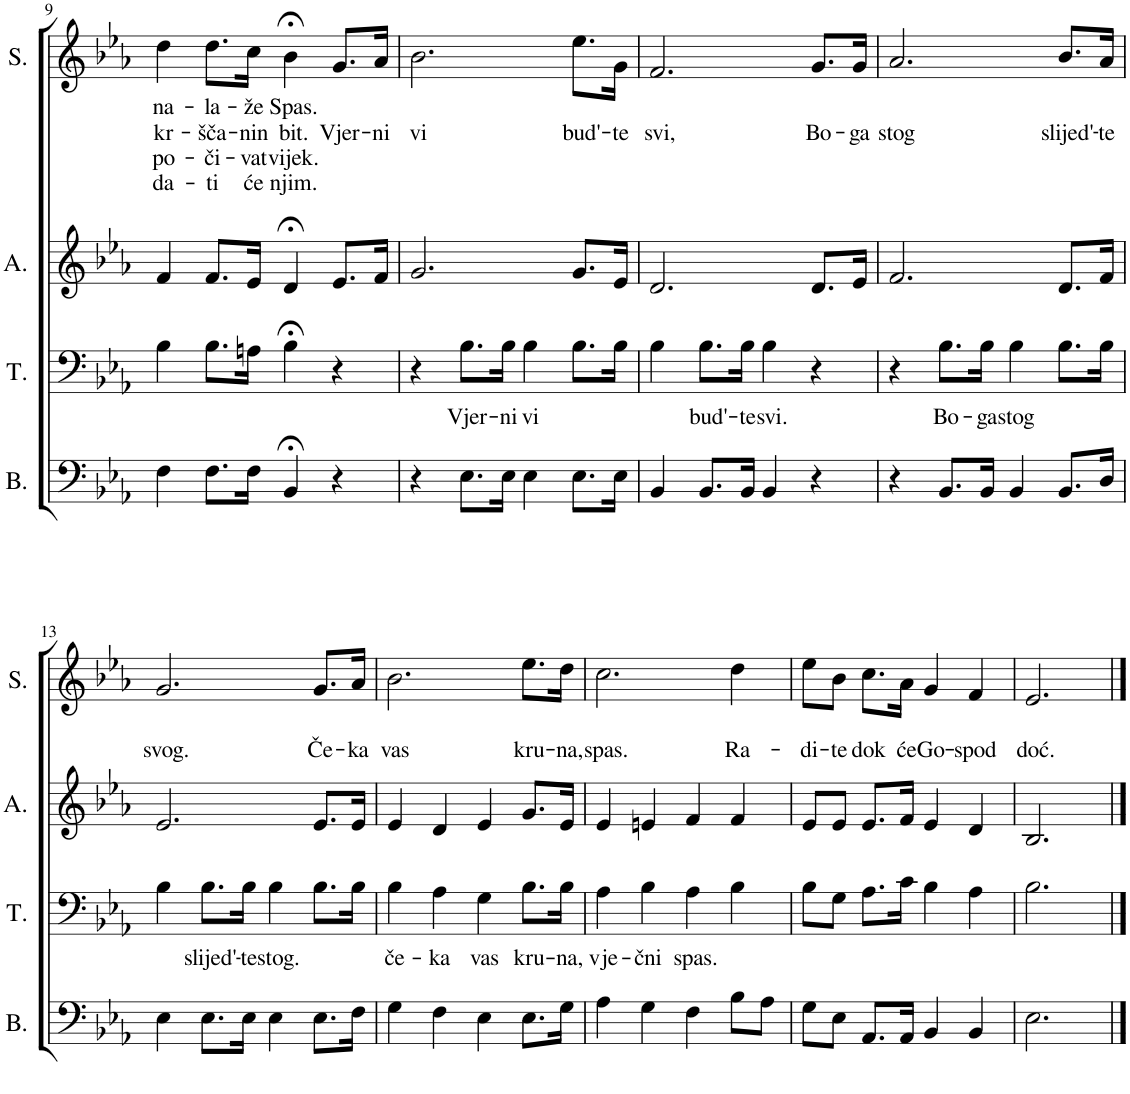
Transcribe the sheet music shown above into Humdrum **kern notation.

**kern	**kern	**text	**kern	**kern	**text	**text	**text	**text
*part4	*part3	*part3	*part2	*part1	*part1	*part1	*part1	*part1
*staff4	*staff3	*staff3	*staff2	*staff1	*staff1	*staff1	*staff1	*staff1
*I"Bass	*I"Tenor	*	*I"Alto	*I"Soprano	*	*	*	*
*I'B.	*I'T.	*	*I'A.	*I'S.	*	*	*	*
!!LO:PB:g=z
*clefF4	*clefF4	*	*clefG2	*clefG2	*	*	*	*
*k[b-e-a-]	*k[b-e-a-]	*	*k[b-e-a-]	*k[b-e-a-]	*	*	*	*
*M4/4	*M4/4	*	*M4/4	*M4/4	*	*	*	*
*met(c)	*met(c)	*	*met(c)	*met(c)	*	*	*	*
=9	=9	=9	=9	=9	=9	=9	=9	=9
!	!	!	!	!	!LO:LY:b	!LO:LY:b	!LO:LY:b	!LO:LY:b
4F\	4B-\	.	4f/	4dd\	na-	kr-	po-	da-
!	!	!	!	!	!LO:LY:b	!LO:LY:b	!LO:LY:b	!LO:LY:b
8.F\L	8.B-\L	.	8.f/L	8.dd\L	-la-	-šča-	-či-	-ti
!	!	!	!	!	!LO:LY:b	!LO:LY:b	!LO:LY:b	!LO:LY:b
16F\Jk	16An\Jk	.	16e-/Jk	16cc\Jk	-že	-nin	-vat	će
!	!	!	!	!	!LO:LY:b	!LO:LY:b	!LO:LY:b	!LO:LY:b
4BB-;</	4B-;<\	.	4d;</	4b-;<\	Spas.	bit.	vijek.	njim.
!	!	!	!	!	!	!LO:LY:b	!	!
4r	4r	.	8.e-/L	8.g/L	.	Vjer-	.	.
!	!	!	!	!	!	!LO:LY:b	!	!
.	.	.	16f/Jk	16a-/Jk	.	-ni	.	.
=10	=10	=10	=10	=10	=10	=10	=10	=10
!	!	!	!	!	!	!LO:LY:b	!	!
4r	4r	.	2.g/	2.b-\	.	vi	.	.
!	!	!LO:LY:b	!	!	!	!	!	!
8.E-\L	8.B-\L	Vjer-	.	.	.	.	.	.
!	!	!LO:LY:b	!	!	!	!	!	!
16E-\Jk	16B-\Jk	-ni	.	.	.	.	.	.
!	!	!LO:LY:b	!	!	!	!	!	!
4E-\	4B-\	vi	.	.	.	.	.	.
!	!	!	!	!	!	!LO:LY:b	!	!
8.E-\L	8.B-\L	.	8.g/L	8.ee-\L	.	bud'-	.	.
!	!	!	!	!	!	!LO:LY:b	!	!
16E-\Jk	16B-\Jk	.	16e-/Jk	16g\Jk	.	-te	.	.
=11	=11	=11	=11	=11	=11	=11	=11	=11
!	!	!	!	!	!	!LO:LY:b	!	!
4BB-/	4B-\	.	2.d/	2.f/	.	svi,	.	.
!	!	!LO:LY:b	!	!	!	!	!	!
8.BB-/L	8.B-\L	bud'-	.	.	.	.	.	.
!	!	!LO:LY:b	!	!	!	!	!	!
16BB-/Jk	16B-\Jk	-te	.	.	.	.	.	.
!	!	!LO:LY:b	!	!	!	!	!	!
4BB-/	4B-\	svi.	.	.	.	.	.	.
!	!	!	!	!	!	!LO:LY:b	!	!
4r	4r	.	8.d/L	8.g/L	.	Bo-	.	.
!	!	!	!	!	!	!LO:LY:b	!	!
.	.	.	16e-/Jk	16g/Jk	.	-ga	.	.
=12	=12	=12	=12	=12	=12	=12	=12	=12
!	!	!	!	!	!	!LO:LY:b	!	!
4r	4r	.	2.f/	2.a-/	.	stog	.	.
!	!	!LO:LY:b	!	!	!	!	!	!
8.BB-/L	8.B-\L	Bo-	.	.	.	.	.	.
!	!	!LO:LY:b	!	!	!	!	!	!
16BB-/Jk	16B-\Jk	-ga	.	.	.	.	.	.
!	!	!LO:LY:b	!	!	!	!	!	!
4BB-/	4B-\	stog	.	.	.	.	.	.
!	!	!	!	!	!	!LO:LY:b	!	!
8.BB-/L	8.B-\L	.	8.d/L	8.b-/L	.	slijed'-	.	.
!	!	!	!	!	!	!LO:LY:b	!	!
16D/Jk	16B-\Jk	.	16f/Jk	16a-/Jk	.	-te	.	.
!!LO:LB:g=z
=13	=13	=13	=13	=13	=13	=13	=13	=13
!	!	!	!	!	!	!LO:LY:b	!	!
4E-\	4B-\	.	2.e-/	2.g/	.	svog.	.	.
!	!	!LO:LY:b	!	!	!	!	!	!
8.E-\L	8.B-\L	slijed'-	.	.	.	.	.	.
!	!	!LO:LY:b	!	!	!	!	!	!
16E-\Jk	16B-\Jk	-te	.	.	.	.	.	.
!	!	!LO:LY:b	!	!	!	!	!	!
4E-\	4B-\	stog.	.	.	.	.	.	.
!	!	!	!	!	!	!LO:LY:b	!	!
8.E-\L	8.B-\L	.	8.e-/L	8.g/L	.	Če-	.	.
!	!	!	!	!	!	!LO:LY:b	!	!
16F\Jk	16B-\Jk	.	16e-/Jk	16a-/Jk	.	-ka	.	.
=14	=14	=14	=14	=14	=14	=14	=14	=14
!	!	!LO:LY:b	!	!	!	!LO:LY:b	!	!
4G\	4B-\	če-	4e-/	2.b-\	.	vas	.	.
!	!	!LO:LY:b	!	!	!	!	!	!
4F\	4A-\	-ka	4d/	.	.	.	.	.
!	!	!LO:LY:b	!	!	!	!	!	!
4E-\	4G\	vas	4e-/	.	.	.	.	.
!	!	!LO:LY:b	!	!	!	!LO:LY:b	!	!
8.E-\L	8.B-\L	kru-	8.g/L	8.ee-\L	.	kru-	.	.
!	!	!LO:LY:b	!	!	!	!LO:LY:b	!	!
16G\Jk	16B-\Jk	-na,	16e-/Jk	16dd\Jk	.	-na,	.	.
=15	=15	=15	=15	=15	=15	=15	=15	=15
!	!	!LO:LY:b	!	!	!	!LO:LY:b	!	!
4A-\	4A-\	vje-	4e-/	2.cc\	.	spas.	.	.
!	!	!LO:LY:b	!	!	!	!	!	!
4G\	4B-\	-čni	4en/	.	.	.	.	.
!	!	!LO:LY:b	!	!	!	!	!	!
4F\	4A-\	spas.	4f/	.	.	.	.	.
!	!	!	!	!	!	!LO:LY:b	!	!
8B-\L	4B-\	.	4f/	4dd\	.	Ra-	.	.
8A-\J	.	.	.	.	.	.	.	.
=16	=16	=16	=16	=16	=16	=16	=16	=16
!	!	!	!	!	!	!LO:LY:b	!	!
8G\L	8B-\L	.	8e-/L	8ee-\L	.	-di-	.	.
!	!	!	!	!	!	!LO:LY:b	!	!
8E-\J	8G\J	.	8e-/J	8b-\J	.	-te	.	.
!	!	!	!	!	!	!LO:LY:b	!	!
8.AA-/L	8.A-\L	.	8.e-/L	8.cc\L	.	dok	.	.
!	!	!	!	!	!	!LO:LY:b	!	!
16AA-/Jk	16c\Jk	.	16f/Jk	16a-\Jk	.	će	.	.
!	!	!	!	!	!	!LO:LY:b	!	!
4BB-/	4B-\	.	4e-/	4g/	.	Go-	.	.
!	!	!	!	!	!	!LO:LY:b	!	!
4BB-/	4A-\	.	4d/	4f/	.	-spod	.	.
=17	=17	=17	=17	=17	=17	=17	=17	=17
!	!	!	!	!	!	!LO:LY:b	!	!
2.E-\	2.B-\	.	2.B-/	2.e-/	.	doć.	.	.
==	==	==	==	==	==	==	==	==
*-	*-	*-	*-	*-	*-	*-	*-	*-
